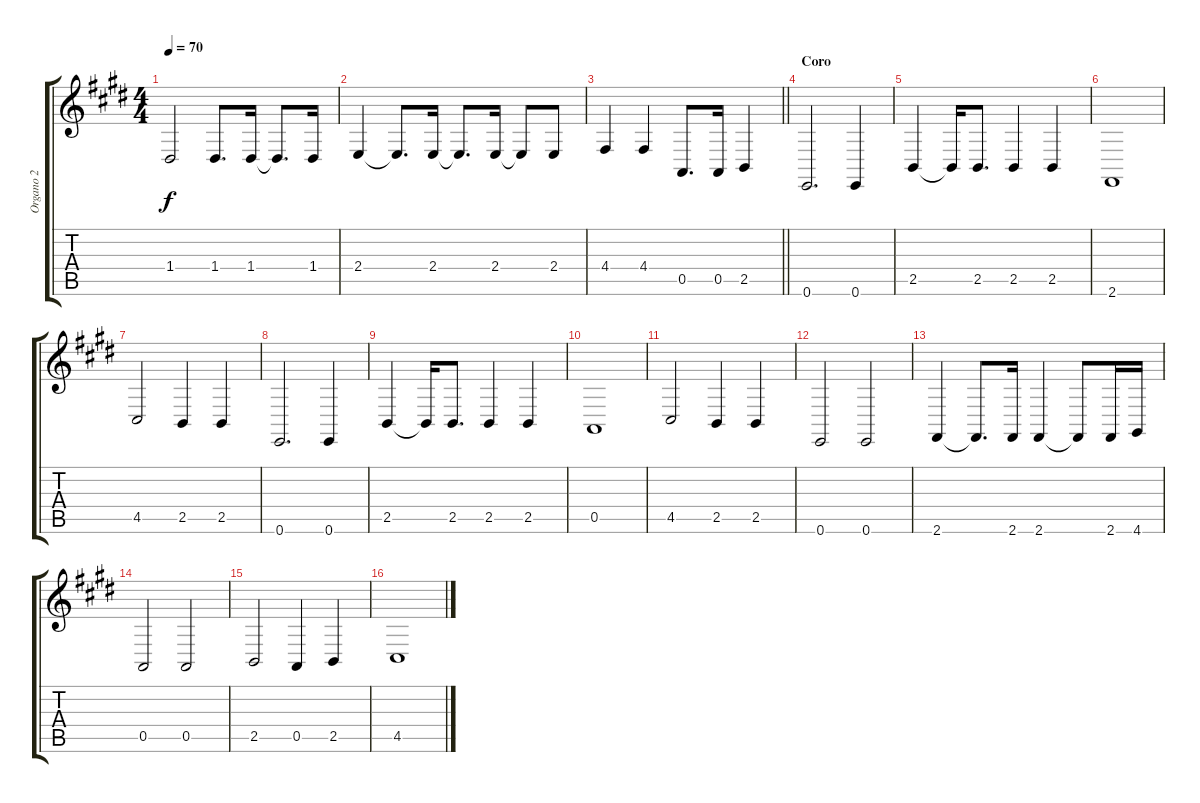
\track ("Organo 2" "Organo 2") {instrument acousticgrandpiano}
\staff {score tabs}
\tuning (E4 B3 G3 D3 A2 E2) {hide}
\ts (4 4)
\tempo 70
\clef g2
\ks e
1.4.2{dy f} 1.4.8{d} 1.4.16 1.4{t}.8{d} 1.4.16 |
2.4.4 2.4{t}.8{d} 2.4.16 2.4{t}.8{d} 2.4.16 2.4{t}.8 2.4.8 |
\barLineRight lightlight
4.4.4 4.4.4 0.5.8{d} 0.5.16 2.5.4 |
\section ("" "Coro")
0.6.2{d} 0.6.4 |
2.5.4 2.5{t}.16 2.5.8{d} 2.5.4 2.5.4 |
2.6.1 |
4.5.2 2.5.4 2.5.4 |
0.6.2{d} 0.6.4 |
2.5.4 2.5{t}.16 2.5.8{d} 2.5.4 2.5.4 |
0.5.1 |
4.5.2 2.5.4 2.5.4 |
0.6.2 0.6.2 |
2.6.4 2.6{t}.8{d} 2.6.16 2.6.4 2.6{t}.8 2.6.16 4.6.16 |
0.5.2 0.5.2 |
2.5.2 0.5.4 2.5.4 |
4.5.1
